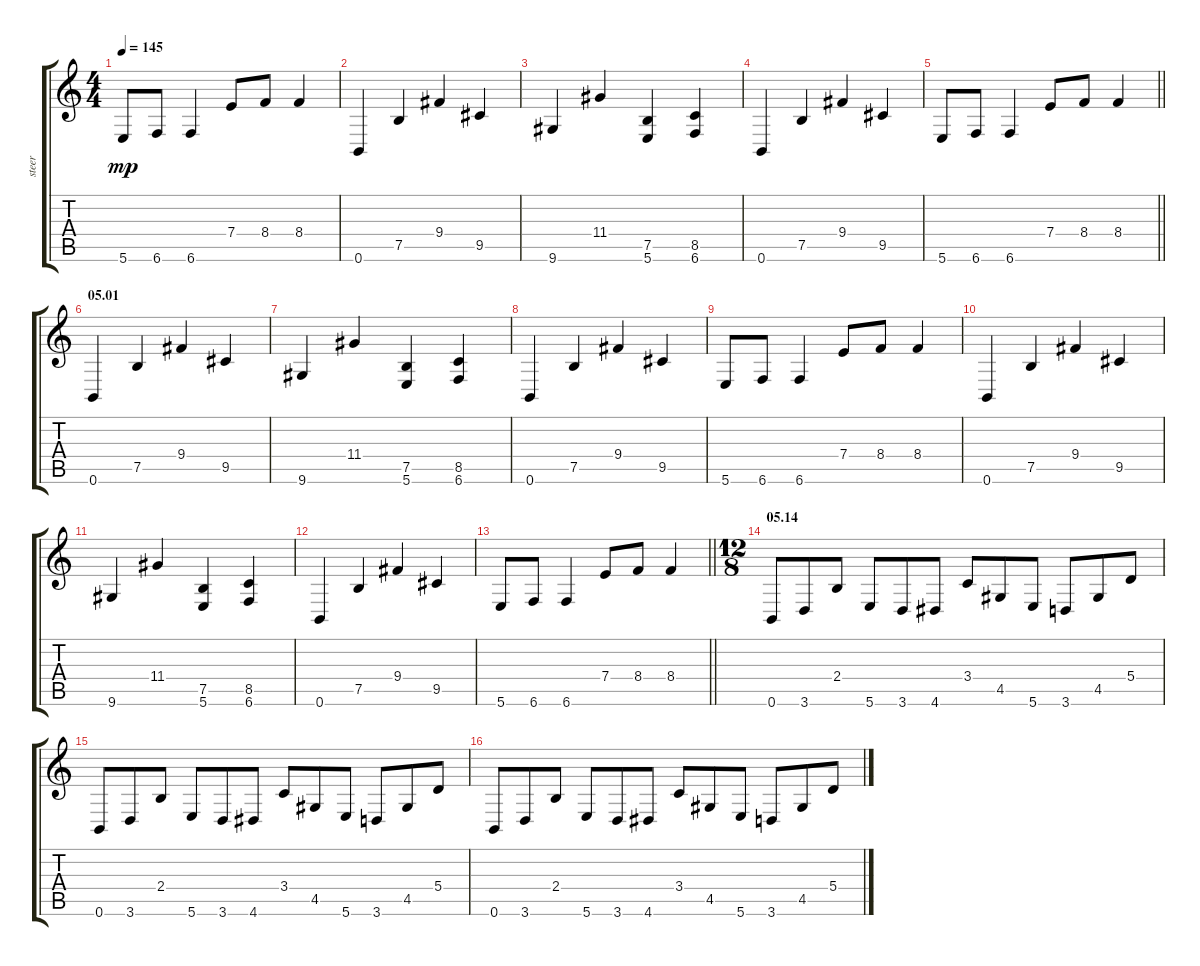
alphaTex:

\track ("steer" "steer") {instrument distortionguitar}
\staff {score tabs}
\tuning (B3 Gb3 D3 A2 E2 B1) {hide}
\ts (4 4)
\tempo 145
\clef g2
\ks c
5.6.8{dy mp} 6.6.8 6.6.4 7.4.8 8.4.8 8.4.4 |
0.6.4 7.5.4 9.4.4 9.5.4 |
9.6.4 11.4.4 (7.5 5.6).4 (8.5 6.6).4 |
0.6.4 7.5.4 9.4.4 9.5.4 |
\barLineRight lightlight
5.6.8 6.6.8 6.6.4 7.4.8 8.4.8 8.4.4 |
\section ("" "05.01")
0.6.4 7.5.4 9.4.4 9.5.4 |
9.6.4 11.4.4 (7.5 5.6).4 (8.5 6.6).4 |
0.6.4 7.5.4 9.4.4 9.5.4 |
5.6.8 6.6.8 6.6.4 7.4.8 8.4.8 8.4.4 |
0.6.4 7.5.4 9.4.4 9.5.4 |
9.6.4 11.4.4 (7.5 5.6).4 (8.5 6.6).4 |
0.6.4 7.5.4 9.4.4 9.5.4 |
\barLineRight lightlight
5.6.8 6.6.8 6.6.4 7.4.8 8.4.8 8.4.4 |
\ts (12 8)
\section ("" "05.14")
0.6.8 3.6.8 2.4.8 5.6.8 3.6.8 4.6.8 3.4.8 4.5.8 5.6.8 3.6.8 4.5.8 5.4.8 |
0.6.8 3.6.8 2.4.8 5.6.8 3.6.8 4.6.8 3.4.8 4.5.8 5.6.8 3.6.8 4.5.8 5.4.8 |
0.6.8 3.6.8 2.4.8 5.6.8 3.6.8 4.6.8 3.4.8 4.5.8 5.6.8 3.6.8 4.5.8 5.4.8
